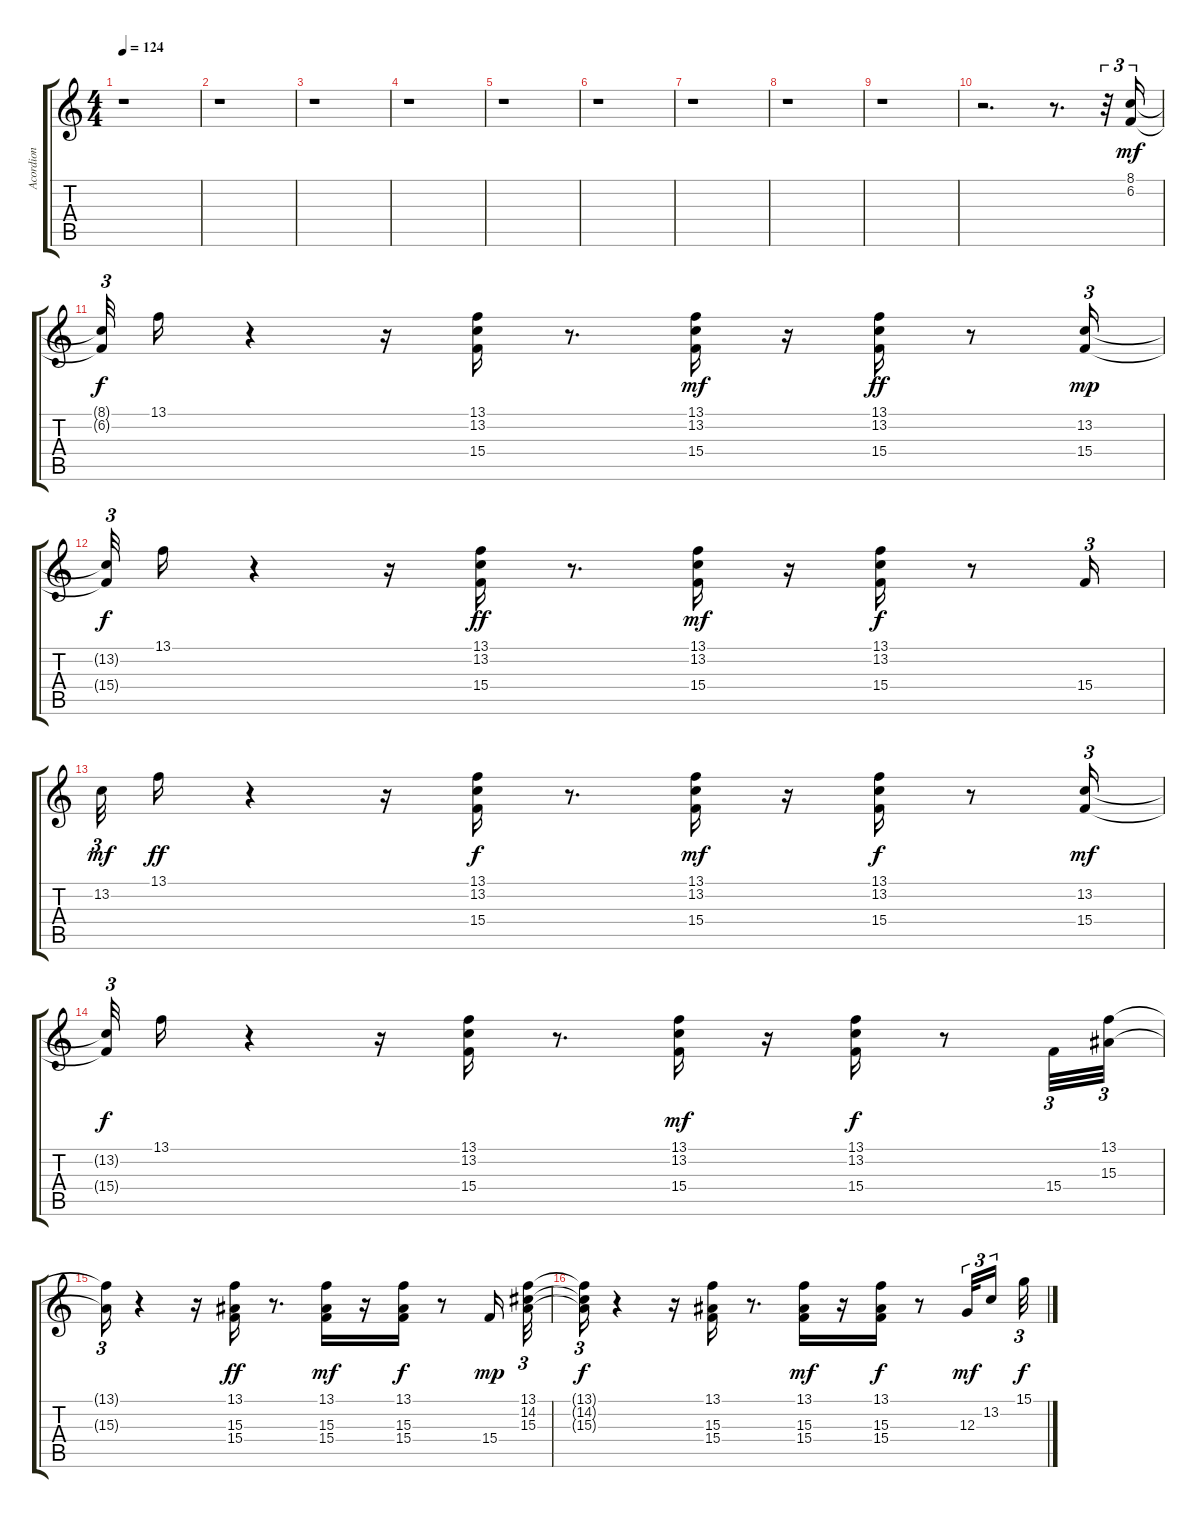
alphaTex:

\track ("Acordion" "Acordion") {instrument accordion}
\staff {score tabs}
\tuning (E4 B3 G3 D3 A2 E2) {hide}
\ts (4 4)
\tempo 124
\clef g2
\ks c
r.1{dy f} |
r.1 |
r.1 |
r.1 |
r.1 |
r.1 |
r.1 |
r.1 |
r.1 |
r.2{d} r.8{d} r.32{tu (3 2)} (8.1 6.2).16{tu (3 2) dy mf} |
(8.1{t} 6.2{t}).32{tu (3 2) dy f} 13.1.16 r.4 r.16 (13.1 13.2 15.4).16 r.8{d} (13.1 13.2 15.4).16{dy mf} r.16 (13.1 13.2 15.4).16{dy ff} r.8 (13.2 15.4).16{tu (3 2) dy mp} |
(13.2{t} 15.4{t}).32{tu (3 2) dy f} 13.1.16 r.4 r.16 (13.1 13.2 15.4).16{dy ff} r.8{d} (13.1 13.2 15.4).16{dy mf} r.16 (13.1 13.2 15.4).16{dy f} r.8 15.4.16{tu (3 2)} |
13.2.32{tu (3 2) dy mf} 13.1.16{dy ff} r.4 r.16 (13.1 13.2 15.4).16{dy f} r.8{d} (13.1 13.2 15.4).16{dy mf} r.16 (13.1 13.2 15.4).16{dy f} r.8 (13.2 15.4).16{tu (3 2) dy mf} |
(13.2{t} 15.4{t}).32{tu (3 2) dy f} 13.1.16 r.4 r.16 (13.1 13.2 15.4).16 r.8{d} (13.1 13.2 15.4).16{dy mf} r.16 (13.1 13.2 15.4).16{dy f} r.8 15.4.32{tu (3 2)} (13.1 15.3).32{tu (3 2)} |
(13.1{t} 15.3{t}).16{tu (3 2)} r.4 r.16 (13.1 15.3 15.4).16{dy ff} r.8{d} (13.1 15.3 15.4).16{dy mf} r.16 (13.1 15.3 15.4).16{dy f} r.8 15.4.16{dy mp} (13.1 14.2 15.3).32{tu (3 2)} |
(13.1{t} 14.2{t} 15.3{t}).16{tu (3 2) dy f} r.4 r.16 (13.1 15.3 15.4).16 r.8{d} (13.1 15.3 15.4).16{dy mf} r.16 (13.1 15.3 15.4).16{dy f} r.8 12.3.32{tu (3 2) dy mf} 13.2.16{tu (3 2) beam splitsecondary} 15.1.32{tu (3 2) dy f}
